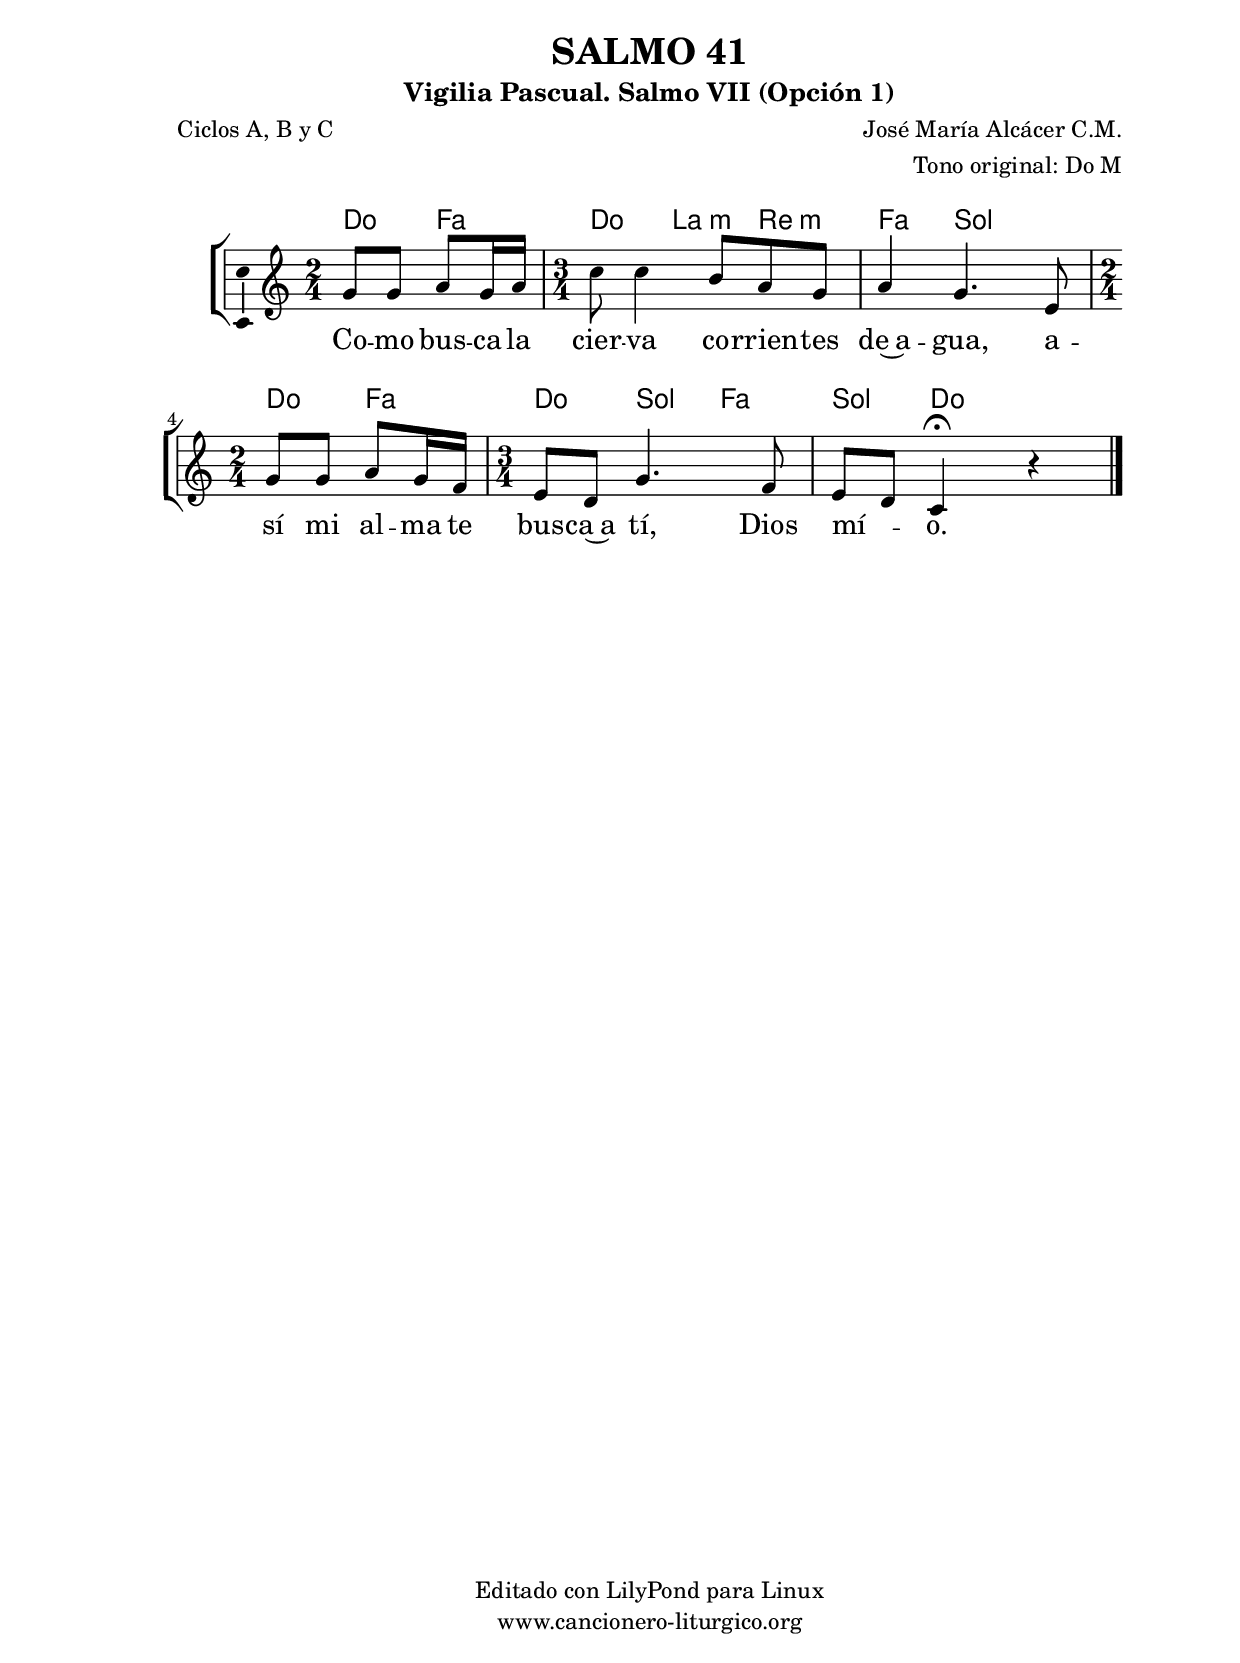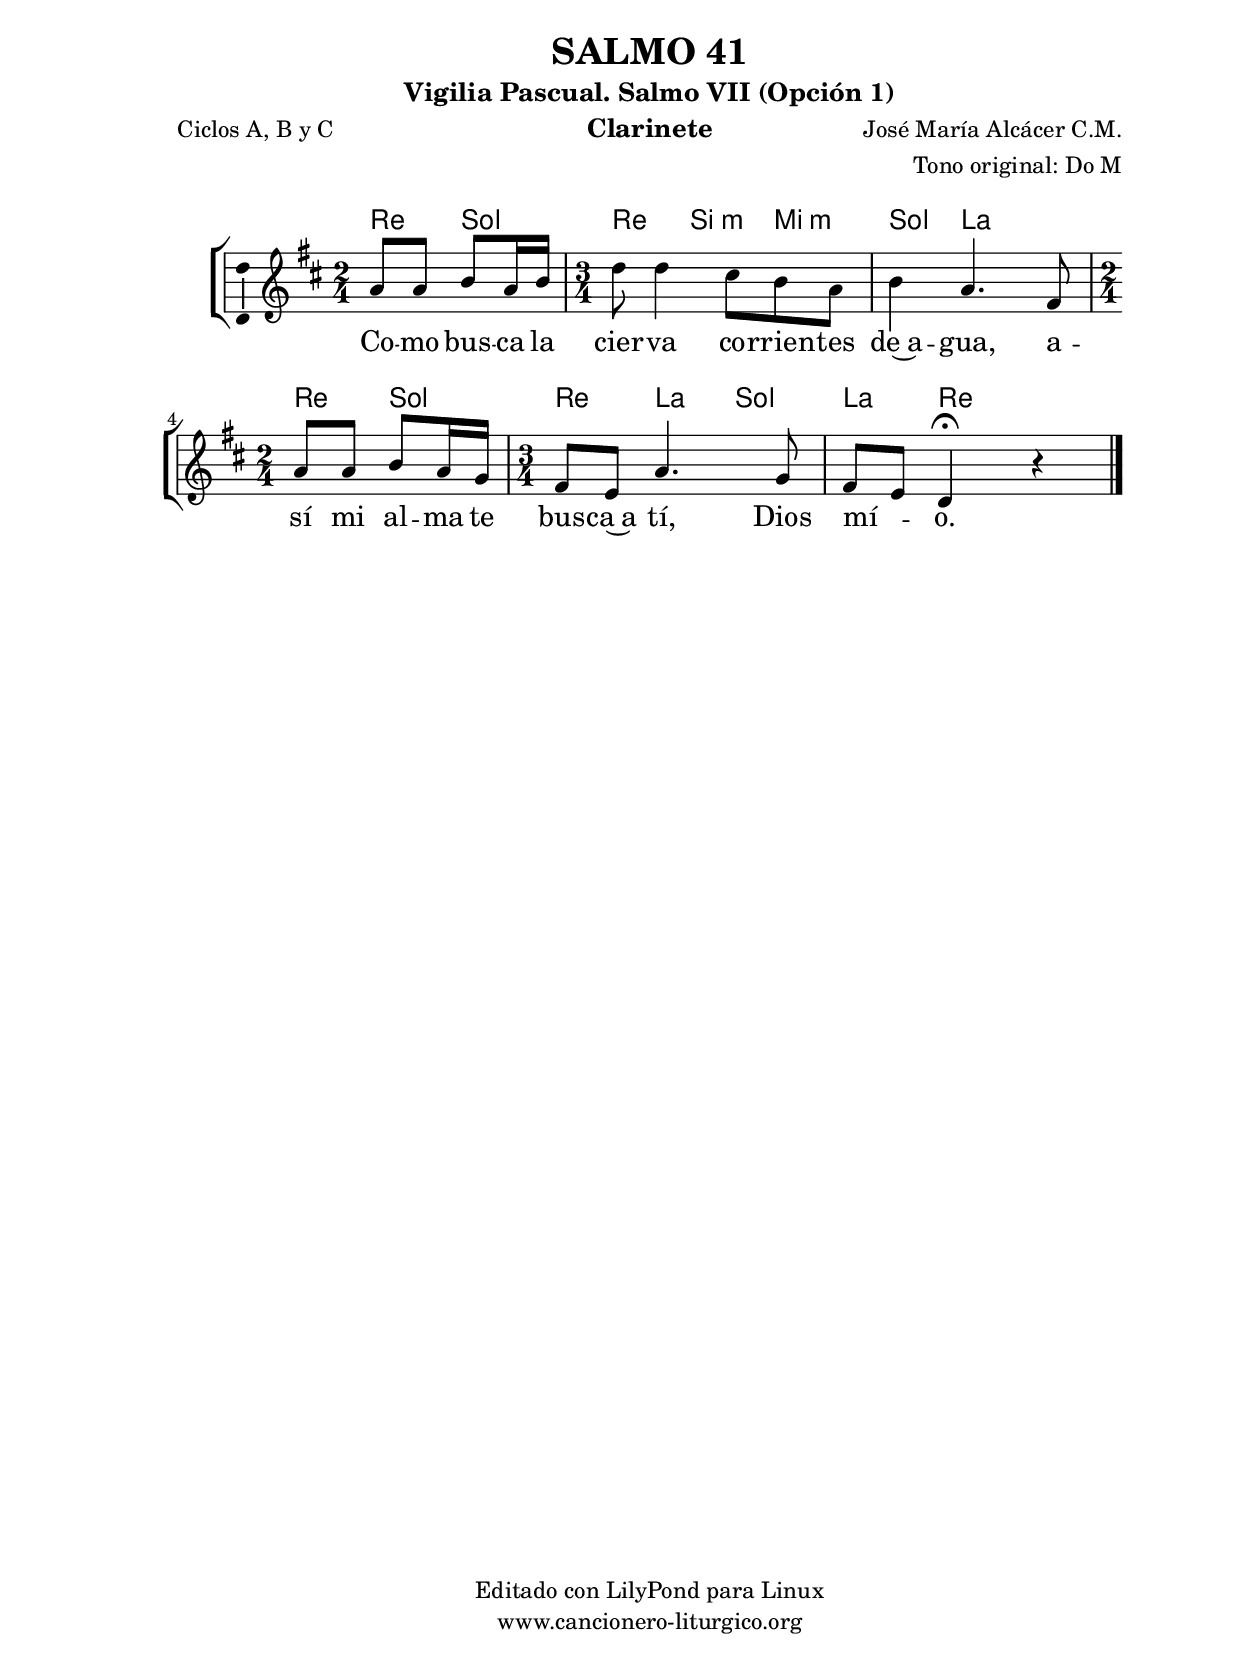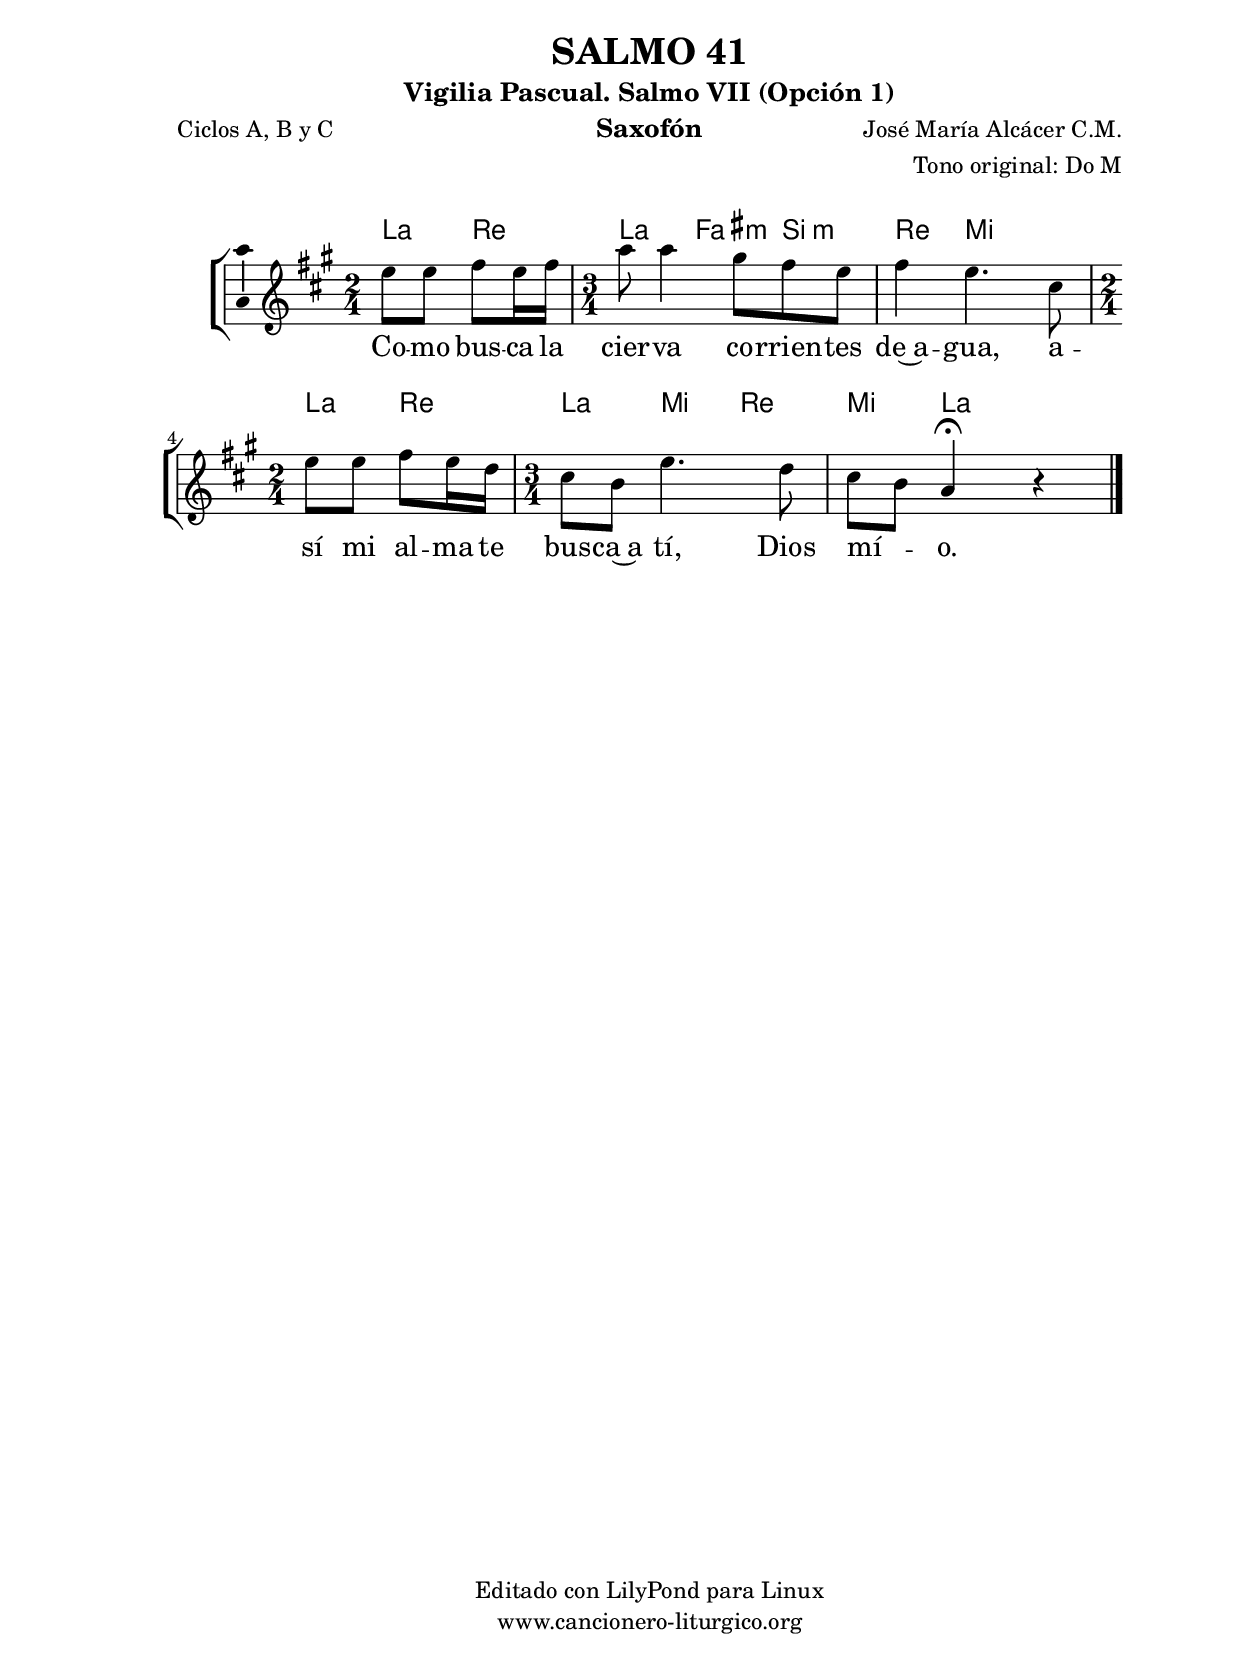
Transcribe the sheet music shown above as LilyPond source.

%
%para convertir .midi en .wav:
%timidity filename.midi -Ow -o finename.wav
%
%
%Para convertir de .wav a .mp3:
%lame -h -m j filename.wav
%
%
%para escuchar el midi:
%timidity nombrefichero.midi
%


%versión de lilypond para la que se ha escrito esta partitura:
\version "2.16.0"

	%Tamaño papel
	#(set-default-paper-size "a4")
	%Tamaño partitura
	#(set-global-staff-size 20)
	%No responde al pulsar sobre una nota
	#(ly:set-option 'point-and-click #f)

%parámetros del encabezamiento:
\header {
	title = "SALMO 41"
	subtitle = "Vigilia Pascual. Salmo VII (Opción 1)"
	composer = "José María Alcácer C.M."
	poet = "Ciclos A, B y C"
	meter = ""
	arranger = "Tono original: Do M"
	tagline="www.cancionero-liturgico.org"
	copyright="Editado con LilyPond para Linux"
	}

%parámetros asociados al papel:
\paper  {
	oddHeaderMarkup = \markup {\fill-line { \on-the-fly #not-first-page \fromproperty #'header:title \on-the-fly #not-first-page \fromproperty #'header:composer }}
	evenHeaderMarkup = \markup {\fill-line { \fromproperty #'header:composer \fromproperty #'header:title }}
	#(set-paper-size "a4")
	print-page-number = ##f
	first-page-number = 1
	print-first-page-number = ##f
%	head-separation = 3.0 \cm
	top-margin = 2.0 \cm
	bottom-margin = 0.5\cm
%%%	bottom-margin = -1.0\cm
	left-margin = 3.0 \cm
	line-width = 16.0 \cm 
	indent = 8\mm
	interscoreline = 2.\mm
	between-system-space = 15\mm
%	para que las partituras no llenen la hoja:
	ragged-bottom = ##t
%	idem para la última hoja:
	ragged-last-bottom = ##f
%	para que las partituras llenen el ancho del papel:
	ragged-last = ##f
	after-title-space = 2.5 \cm
%page-count=1
%system-count=8

	%Flexible Vertical Spacing
%	markup-markup-spacing =
%	#'((basic-distance . 15) (minimum-distance . 15) (padding . 3))
	markup-system-spacing =
	#'((basic-distance . 15) (minimum-distance . 15) (padding . 3))
	system-system-spacing =
	#'((basic-distance . 15) (minimum-distance . 15) (padding . 3))
	score-system-spacing =
	#'((basic-distance . 15) (minimum-distance . 15) (padding . 5))
%	top-system-spacing = % header
%	#'((basic-distance . 8) (minimum-distance . 0) (padding . 3))
%	top-markup-spacing =
%	#'((basic-distance . 20) (minimum-distance . 20) (padding . 3))
	last-bottom-spacing = % footer
	#'((basic-distance . 5) (minimum-distance . 5) (padding . 3))
%	score-markup-spacing =
%	#'((basic-distance . 16) (minimum-distance . 13) (padding . 3))

	}


%parámetros que afectan a toda la partitura:
global =  {
	%clave de sol (G):
	\clef G
	%armadura:
%	\transpose c a
	\key c \major
	\tempo 4=69
	\set Score.tempoHideNote = ##t
	}


acordes = {
	\italianChords
	\chordmode {
%	\transpose c a
{

c4 f
c a:m d:m f4 g2
c4 f c g f g c

	}
	}
}

melodia = 
%\transpose c a
{
	\relative c''{

\time 2/4
g8 g a g16 a

\time 3/4
c8 c4 b8 a g
a4 g4. e8

\time 2/4
g8 g a g16 f

\time 3/4
e8 d g4. f8
e8 d c4 \fermata r4

	\bar "|."
	}
	}


texto = \lyricmode {
Co -- mo bus -- ca la cier -- va co -- rrien -- tes de~a -- gua,
a -- sí mi al -- ma te bus -- ca~a tí, Dios mí -- _ o.
	}


acordesStaff = \context ChordNames = acordesStaff <<
	\set chordChanges = ##t
	\acordes
	>>


vozStaff = \context Voice = vozStaff
\with {\consists "Ambitus_engraver"}
<<
%	\set Staff.instrumentName = ""
%	\set Staff.shortInstrumentName = ""
%	\set Staff.midiInstrument = #"clarinet"
%	\set Staff.midiInstrument = #"cello"
%	\set Staff.midiInstrument = #"flute"
	\set Staff.midiInstrument = #"electric guitar (jazz)"
%	\set Staff.midiInstrument = #"english horn"
%	\set Staff.midiInstrument = #"violin"
%	\set Staff.midiInstrument = #"glockenspiel"
	\set Staff.midiMinimumVolume = #0.7
	\set Staff.midiMaximumVolume = #0.9
	\global
	\melodia
	>>


textoStaff = \context Lyrics = textoStaff <<
	\lyricsto vozStaff \texto
	>>

\book {
	\score {
		\context ChoirStaff {
			\override StaffGroup.SystemStartBracket #'collapse-height = #1
			\override Score.SystemStartBar #'collapse-height = #1
			<<
			\acordesStaff
			\vozStaff
			\textoStaff
			>>
			}
		\layout {
	    		\context {
				\Lyrics
				\override LyricText #'font-size = #2
				}
	   		 \context {
				\Score
				%fontSize = #3
				\override StaffSymbol #'staff-space = #(magstep +3)
				%\override Beam #'thickness = #0.55
				%\override SpacingSpanner #'spacing-increment = #1.0
				%\override Slur #'height-limit = #1.5
				}
			}
		}
	\score {
		\unfoldRepeats
		\context ChoirStaff {
			<<
			\acordesStaff
			\vozStaff
			>>
			}
		\midi {
	  		\context {
	  			\Score
				tempoWholesPerMinute = #(ly:make-moment 70 4)
				}
			}
		}
	}

%Partitura para clarinete
#(define output-suffix "C")
\book {
	\header{
		instrument = "Clarinete"
		}
	\score {
		\context ChoirStaff {
			\override StaffGroup.SystemStartBracket #'collapse-height = #1
			\override Score.SystemStartBar #'collapse-height = #1
\transpose c d
			<<
			\acordesStaff
			\vozStaff
			\textoStaff
			>>
			}
		\layout {
	    		\context {
				\Lyrics
				\override LyricText #'font-size = #2
				}
	   		 \context {
				\Score
				%fontSize = #3
				\override StaffSymbol #'staff-space = #(magstep +3)
				%\override Beam #'thickness = #0.55
				%\override SpacingSpanner #'spacing-increment = #1.0
				%\override Slur #'height-limit = #1.5
				}
			}
		}
	}

%Partitura para saxofón
#(define output-suffix "S")
\book {
	\header{
		instrument = "Saxofón"
		}
	\score {
		\context ChoirStaff {
			\override StaffGroup.SystemStartBracket #'collapse-height = #1
			\override Score.SystemStartBar #'collapse-height = #1
\transpose c a
			<<
			\acordesStaff
			\vozStaff
			\textoStaff
			>>
			}
		\layout {
	    		\context {
				\Lyrics
				\override LyricText #'font-size = #2
				}
	   		 \context {
				\Score
				%fontSize = #3
				\override StaffSymbol #'staff-space = #(magstep +3)
				%\override Beam #'thickness = #0.55
				%\override SpacingSpanner #'spacing-increment = #1.0
				%\override Slur #'height-limit = #1.5
				}
			}
		}
	}

